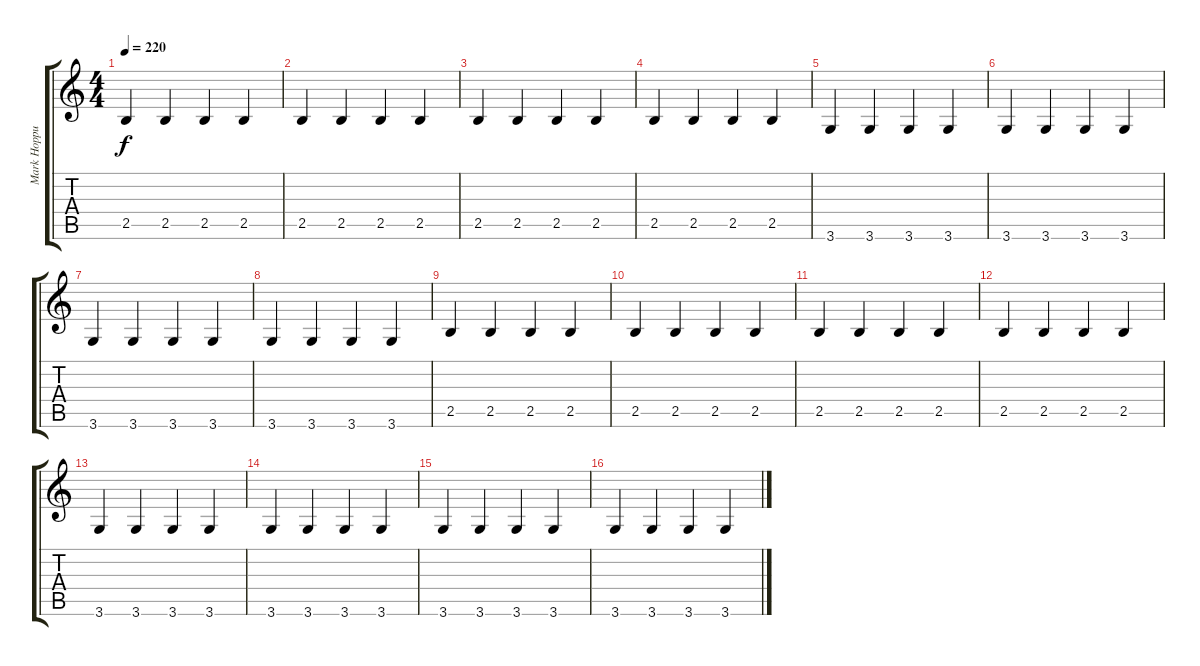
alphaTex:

\track ("Mark Hoppus" "Mark Hoppu") {instrument electricbassfinger}
\staff {score tabs}
\tuning (E4 B3 G3 D3 A2 E2) {hide}
\ts (4 4)
\tempo 220
\clef g2
\ks c
2.5.4{dy f} 2.5.4 2.5.4 2.5.4 |
2.5.4 2.5.4 2.5.4 2.5.4 |
2.5.4 2.5.4 2.5.4 2.5.4 |
2.5.4 2.5.4 2.5.4 2.5.4 |
3.6.4 3.6.4 3.6.4 3.6.4 |
3.6.4 3.6.4 3.6.4 3.6.4 |
3.6.4 3.6.4 3.6.4 3.6.4 |
3.6.4 3.6.4 3.6.4 3.6.4 |
2.5.4 2.5.4 2.5.4 2.5.4 |
2.5.4 2.5.4 2.5.4 2.5.4 |
2.5.4 2.5.4 2.5.4 2.5.4 |
2.5.4 2.5.4 2.5.4 2.5.4 |
3.6.4 3.6.4 3.6.4 3.6.4 |
3.6.4 3.6.4 3.6.4 3.6.4 |
3.6.4 3.6.4 3.6.4 3.6.4 |
3.6.4 3.6.4 3.6.4 3.6.4
